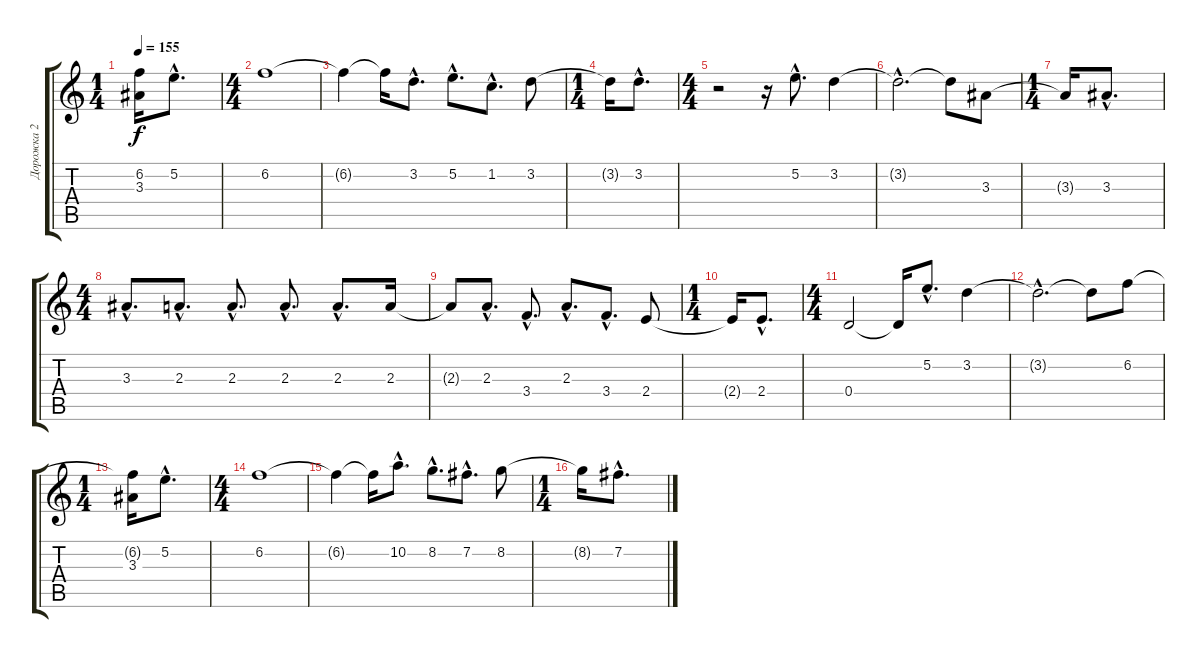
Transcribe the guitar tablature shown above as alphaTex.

\track ("Дорожка 2" "Дорожка 2") {instrument electricguitarjazz}
\staff {score tabs}
\tuning (E4 B3 G3 D3 A2 D2) {hide}
\ts (1 4)
\tempo 155
\clef g2
\ks c
(6.2{t} 3.3).16{dy f} 5.2{hac}.8{d} |
\ts (4 4)
6.2.1 |
6.2{t}.4 6.2{t}.16 3.2{hac}.8{d} 5.2{hac}.8{d} 1.2{hac}.8{d} 3.2.8 |
\ts (1 4)
3.2{t}.16 3.2{hac}.8{d} |
\ts (4 4)
r.2 r.16 5.2{hac}.8{d} 3.2.4 |
3.2{hac t}.2{d} 3.2{t}.8 3.3.8 |
\ts (1 4)
3.3{t}.16 3.3{hac}.8{d} |
\ts (4 4)
3.3{hac}.8{d} 2.3{hac}.8{d} 2.3{hac}.8{d} 2.3{hac}.8{d} 2.3{hac}.8{d} 2.3.16 |
2.3{t}.8 2.3{hac}.8{d} 3.4{hac}.8{d} 2.3{hac}.8{d} 3.4{hac}.8{d} 2.4.8 |
\ts (1 4)
2.4{t}.16 2.4{hac}.8{d} |
\ts (4 4)
0.4.2 0.4{t}.16 5.2{hac}.8{d} 3.2.4 |
3.2{hac t}.2{d} 3.2{t}.8 6.2.8 |
\ts (1 4)
(6.2{t} 3.3).16 5.2{hac}.8{d} |
\ts (4 4)
6.2.1 |
6.2{t}.4 6.2{t}.16 10.2{hac}.8{d} 8.2{hac}.8{d} 7.2{hac}.8{d} 8.2.8 |
\ts (1 4)
8.2{t}.16 7.2{hac}.8{d}
